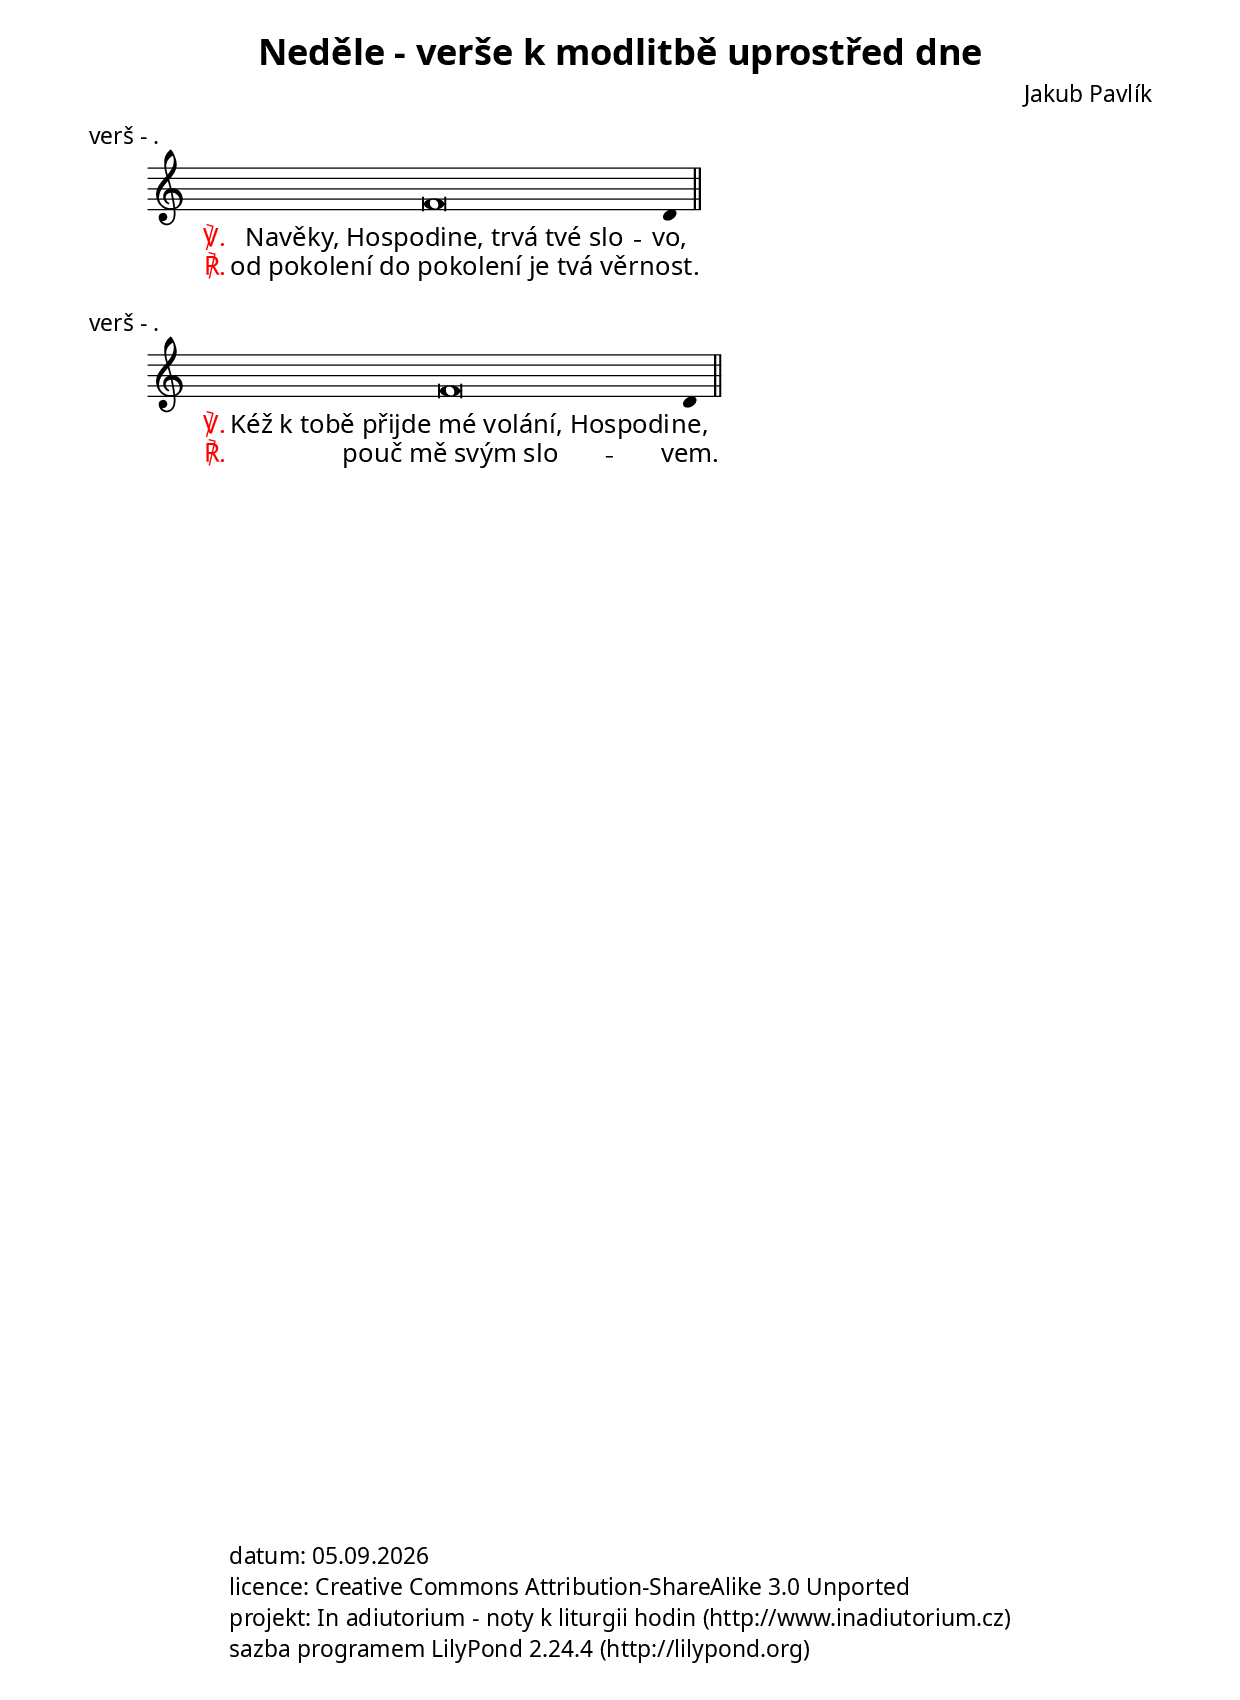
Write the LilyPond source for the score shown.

\version "2.14.2"

\header {
  title = "Neděle - verše k modlitbě uprostřed dne"
  composer = "Jakub Pavlík"
}

\include "../spolecne.ly"

\score {
  \relative c' {
    \choralniRezim
    \neviditelna f f\breve d4 \barFinalis 
  }
  \addlyrics {
    \set stanza = #""
    \Verse "Navěky, Hospodine, trvá tvé slo" -- vo,
  } 
  \addlyrics {
    \set stanza = #""
    \Response "od pokolení do pokolení je tvá věr" -- nost.
  }
  \header {
    quid = "verš"
    modus = ""
    differentia = "" 
    psalmus = ""
    id = "ne1v"
    piece = \markup {\sestavTitulek}
  }
}

\score {
  \relative c' {
    \choralniRezim
    \neviditelna f f\breve d4 \barFinalis
  }
  \addlyrics {
    \set stanza = #""
    \Verse "Kéž k tobě přijde mé volání, Hospodi" -- ne,
  }
  \addlyrics {
    \set stanza = #""
    \Response "pouč mě svým slo" -- vem.
  }
  \header {
    quid = "verš"
    modus = ""
    differentia = "" 
    psalmus = ""
    id = "ne2v"
    piece = \markup {\sestavTitulek}
  }
}